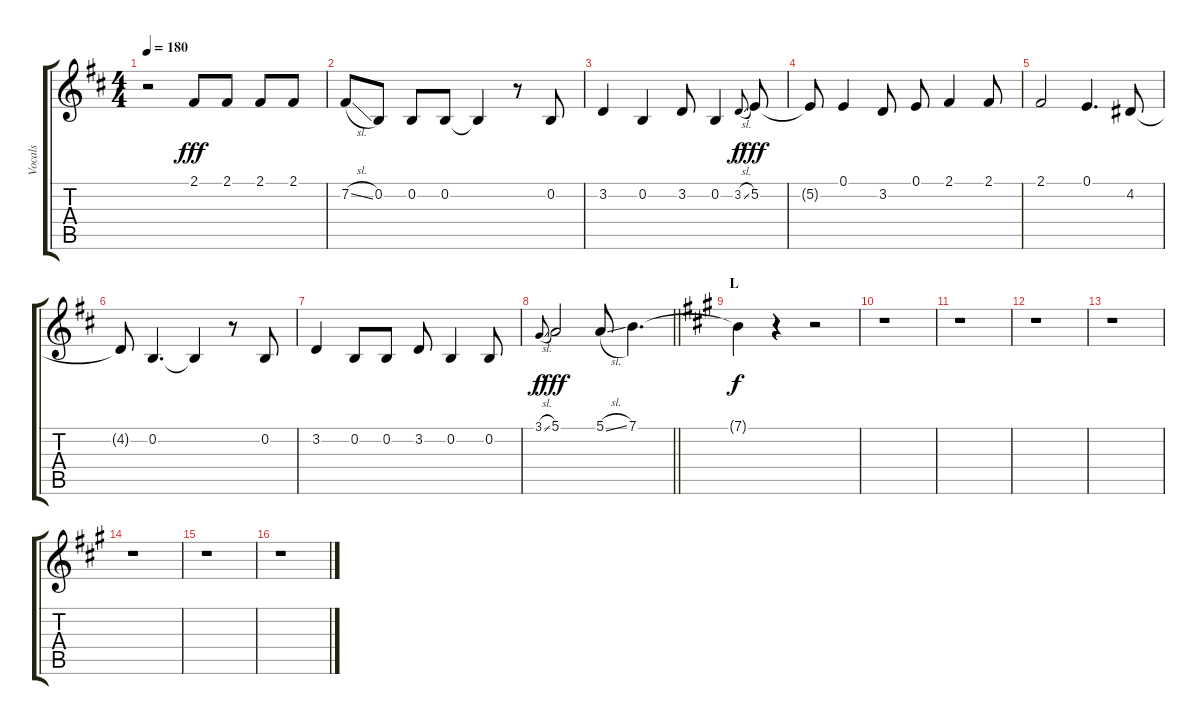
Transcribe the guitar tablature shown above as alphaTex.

\track ("Vocals" "Vocals") {instrument voiceoohs}
\staff {score tabs}
\tuning (E4 B3 G3 D3 A2 E2) {hide}
\ts (4 4)
\tempo 180
\clef g2
\ks d
r.2{dy fff} 2.1.8 2.1.8 2.1.8 2.1.8 |
7.2{sl}.8 0.2.8 0.2.8 0.2.8 0.2{t}.4 r.8 0.2.8 |
3.2.4 0.2.4 3.2.8 0.2.4 3.2{sl}.8{gr onbeat dy f} 5.2.8{dy fff} |
5.2{t}.8 0.1.4 3.2.8 0.1.8 2.1.4 2.1.8 |
2.1.2 0.1.4{d} 4.2.8 |
4.2{t}.8 0.2.4{d} 0.2{t}.4 r.8 0.2.8 |
3.2.4 0.2.8 0.2.8 3.2.8 0.2.4 0.2.8 |
\barLineRight lightlight
3.1{sl}.8{gr onbeat dy f} 5.1.2{dy fff} 5.1{sl}.8 7.1.4{d} |
\section ("" "L")
\ks a
7.1{t}.4{dy f} r.4 r.2 |
r.1 |
r.1 |
r.1 |
r.1 |
r.1 |
r.1 |
r.1
